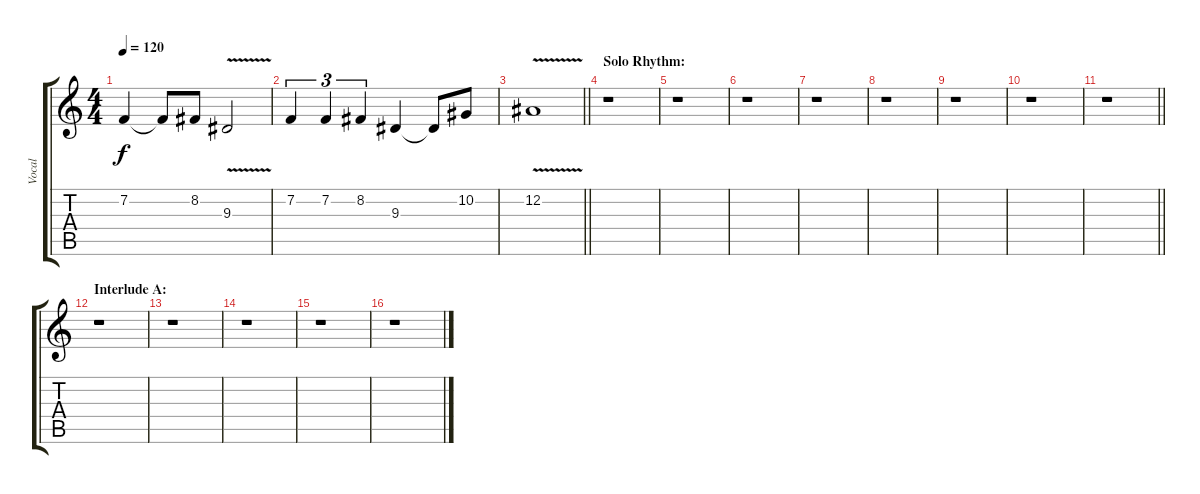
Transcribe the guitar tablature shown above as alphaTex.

\track ("Vocal" "Vocal") {instrument oboe}
\staff {score tabs}
\tuning (Eb4 Bb3 Gb3 Db3 Ab2 Eb2) {hide}
\ts (4 4)
\tempo 120
\clef g2
\ks c
7.2.4{dy f} 7.2{t}.8 8.2.8 9.3{v}.2 |
7.2.4{tu (3 2)} 7.2.4{tu (3 2)} 8.2.4{tu (3 2)} 9.3.4 9.3{t}.8 10.2.8 |
\barLineRight lightlight
12.2{v}.1 |
\section ("" "Solo Rhythm:")
r.1 |
r.1 |
r.1 |
r.1 |
r.1 |
r.1 |
r.1 |
\barLineRight lightlight
r.1 |
\section ("" "Interlude A:")
r.1 |
r.1 |
r.1 |
r.1 |
r.1
